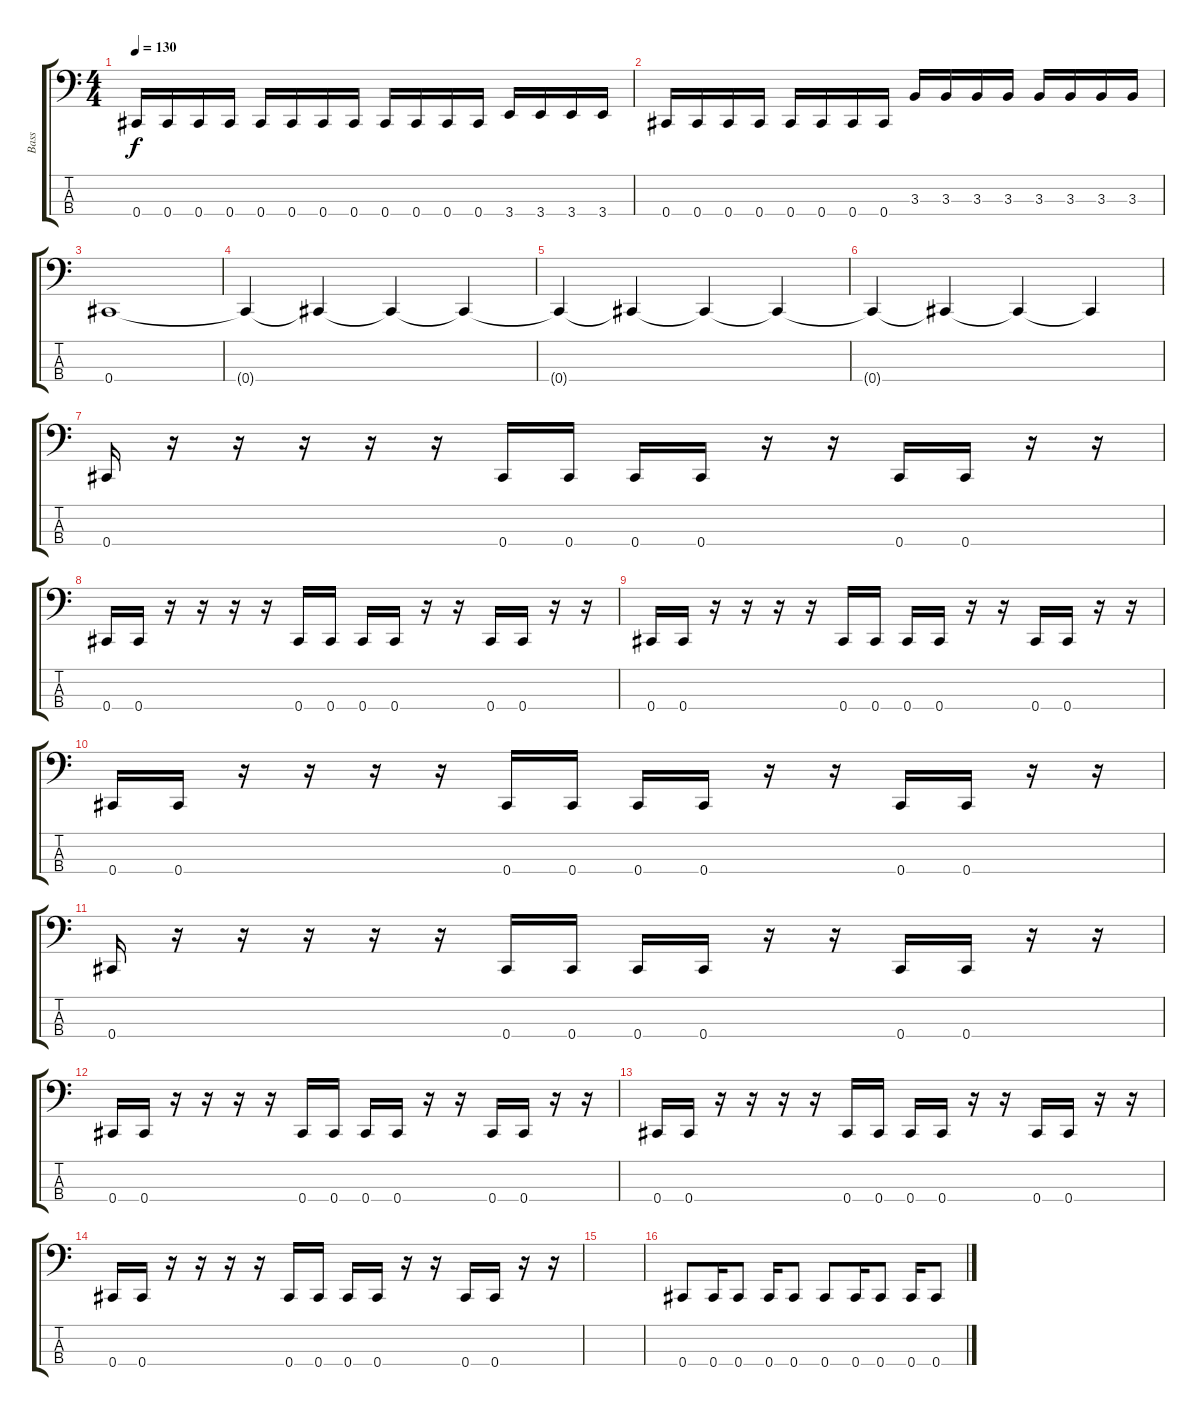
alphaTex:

\track ("Bass" "Bass") {instrument electricbasspick}
\staff {score tabs}
\tuning (Gb2 Db2 Ab1 Db1) {hide}
\ts (4 4)
\tempo 130
\clef f4
\ks c
0.4.16{dy f} 0.4.16 0.4.16 0.4.16 0.4.16 0.4.16 0.4.16 0.4.16 0.4.16 0.4.16 0.4.16 0.4.16 3.4.16 3.4.16 3.4.16 3.4.16 |
0.4.16 0.4.16 0.4.16 0.4.16 0.4.16 0.4.16 0.4.16 0.4.16 3.3.16 3.3.16 3.3.16 3.3.16 3.3.16 3.3.16 3.3.16 3.3.16 |
0.4.1 |
0.4{t}.4 0.4{t}.4 0.4{t}.4 0.4{t}.4 |
0.4{t}.4 0.4{t}.4 0.4{t}.4 0.4{t}.4 |
0.4{t}.4 0.4{t}.4 0.4{t}.4 0.4{t}.4 |
0.4.16 r.16 r.16 r.16 r.16 r.16 0.4.16 0.4.16 0.4.16 0.4.16 r.16 r.16 0.4.16 0.4.16 r.16 r.16 |
0.4.16 0.4.16 r.16 r.16 r.16 r.16 0.4.16 0.4.16 0.4.16 0.4.16 r.16 r.16 0.4.16 0.4.16 r.16 r.16 |
0.4.16 0.4.16 r.16 r.16 r.16 r.16 0.4.16 0.4.16 0.4.16 0.4.16 r.16 r.16 0.4.16 0.4.16 r.16 r.16 |
0.4.16 0.4.16 r.16 r.16 r.16 r.16 0.4.16 0.4.16 0.4.16 0.4.16 r.16 r.16 0.4.16 0.4.16 r.16 r.16 |
0.4.16 r.16 r.16 r.16 r.16 r.16 0.4.16 0.4.16 0.4.16 0.4.16 r.16 r.16 0.4.16 0.4.16 r.16 r.16 |
0.4.16 0.4.16 r.16 r.16 r.16 r.16 0.4.16 0.4.16 0.4.16 0.4.16 r.16 r.16 0.4.16 0.4.16 r.16 r.16 |
0.4.16 0.4.16 r.16 r.16 r.16 r.16 0.4.16 0.4.16 0.4.16 0.4.16 r.16 r.16 0.4.16 0.4.16 r.16 r.16 |
0.4.16 0.4.16 r.16 r.16 r.16 r.16 0.4.16 0.4.16 0.4.16 0.4.16 r.16 r.16 0.4.16 0.4.16 r.16 r.16 |
|
0.4.8 0.4.16 0.4.8 0.4.16 0.4.8 0.4.8 0.4.16 0.4.8 0.4.16 0.4.8
